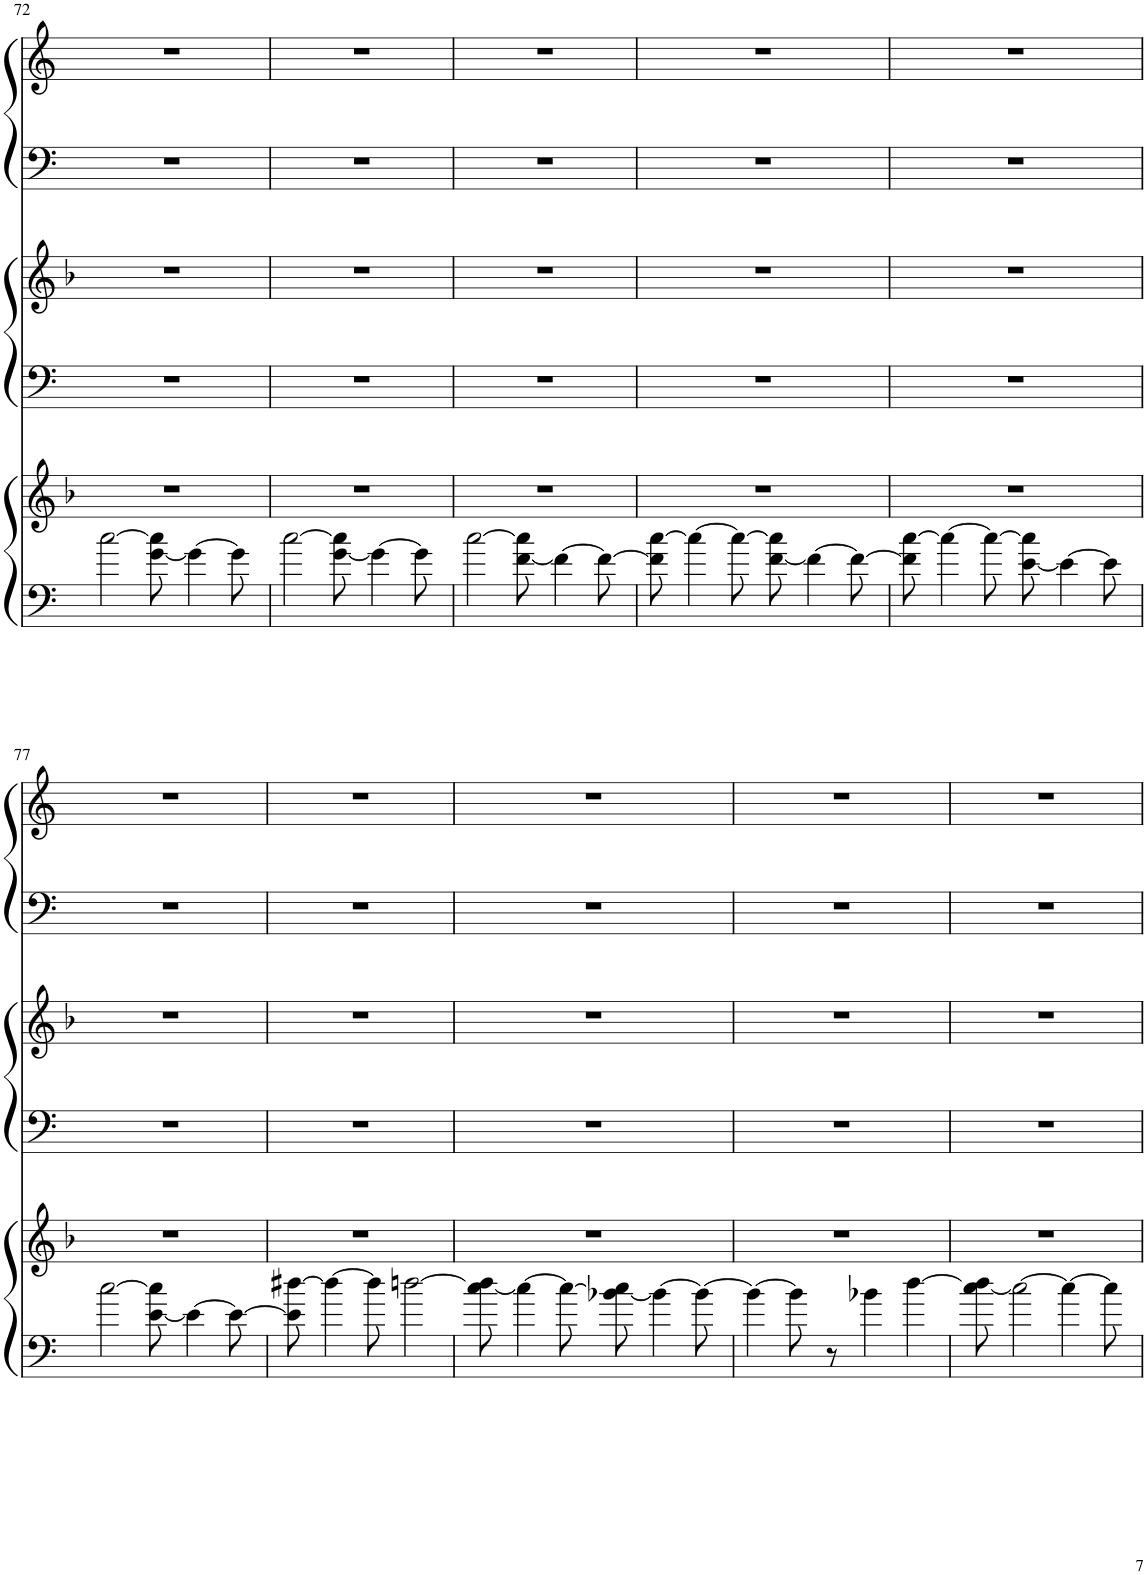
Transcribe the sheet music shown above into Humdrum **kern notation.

**kern	**kern	**kern	**kern	**kern	**kern
*part3	*part3	*part2	*part2	*part1	*part1
*staff6	*staff5	*staff4	*staff3	*staff2	*staff1
*I"Bass SS	*	*I"Bass SS	*	*I"Bass SS	*
*I'B	*	*I'B	*	*I'B	*
!!LO:PB:g=z
*clefF4	*clefG2	*clefF4	*clefG2	*clefF4	*clefG2
*	*k[b-]	*	*k[b-]	*k[]	*k[]
*M4/4	*M4/4	*M4/4	*M4/4	*M4/4	*M4/4
=72	=72	=72	=72	=72	=72
[2cc\	1r	1r	1r	1r	1r
[8g\ 8cc\]	.	.	.	.	.
4g\_	.	.	.	.	.
8g\]	.	.	.	.	.
=73	=73	=73	=73	=73	=73
[2cc\	1r	1r	1r	1r	1r
[8g\ 8cc\]	.	.	.	.	.
4g\_	.	.	.	.	.
8g\]	.	.	.	.	.
=74	=74	=74	=74	=74	=74
[2cc\	1r	1r	1r	1r	1r
[8f\ 8cc\]	.	.	.	.	.
4f\_	.	.	.	.	.
8f\_	.	.	.	.	.
=75	=75	=75	=75	=75	=75
8f\] [8cc\	1r	1r	1r	1r	1r
4cc\_	.	.	.	.	.
8cc\_	.	.	.	.	.
[8f\ 8cc\]	.	.	.	.	.
4f\_	.	.	.	.	.
8f\_	.	.	.	.	.
=76	=76	=76	=76	=76	=76
8f\] [8cc\	1r	1r	1r	1r	1r
4cc\_	.	.	.	.	.
8cc\_	.	.	.	.	.
[8e\ 8cc\]	.	.	.	.	.
4e\_	.	.	.	.	.
8e\]	.	.	.	.	.
!!LO:LB:g=z
=77	=77	=77	=77	=77	=77
[2cc\	1r	1r	1r	1r	1r
[8e\ 8cc\]	.	.	.	.	.
4e\_	.	.	.	.	.
8e\_	.	.	.	.	.
=78	=78	=78	=78	=78	=78
8e\] [8dd#X\	1r	1r	1r	1r	1r
4dd#\_	.	.	.	.	.
8dd#\]	.	.	.	.	.
[2ddn\	.	.	.	.	.
=79	=79	=79	=79	=79	=79
[8cc\ 8dd\]	1r	1r	1r	1r	1r
4cc\_	.	.	.	.	.
8cc\_	.	.	.	.	.
[8b-X\ 8cc\]	.	.	.	.	.
4b-\_	.	.	.	.	.
8b-\_	.	.	.	.	.
=80	=80	=80	=80	=80	=80
4b-\_	1r	1r	1r	1r	1r
8b-\]	.	.	.	.	.
8r	.	.	.	.	.
4b-X\	.	.	.	.	.
[4dd\	.	.	.	.	.
=81	=81	=81	=81	=81	=81
[8cc\ 8dd\]	1r	1r	1r	1r	1r
2cc\_	.	.	.	.	.
4cc\_	.	.	.	.	.
8cc\]	.	.	.	.	.
=	=	=	=	=	=
*-	*-	*-	*-	*-	*-
